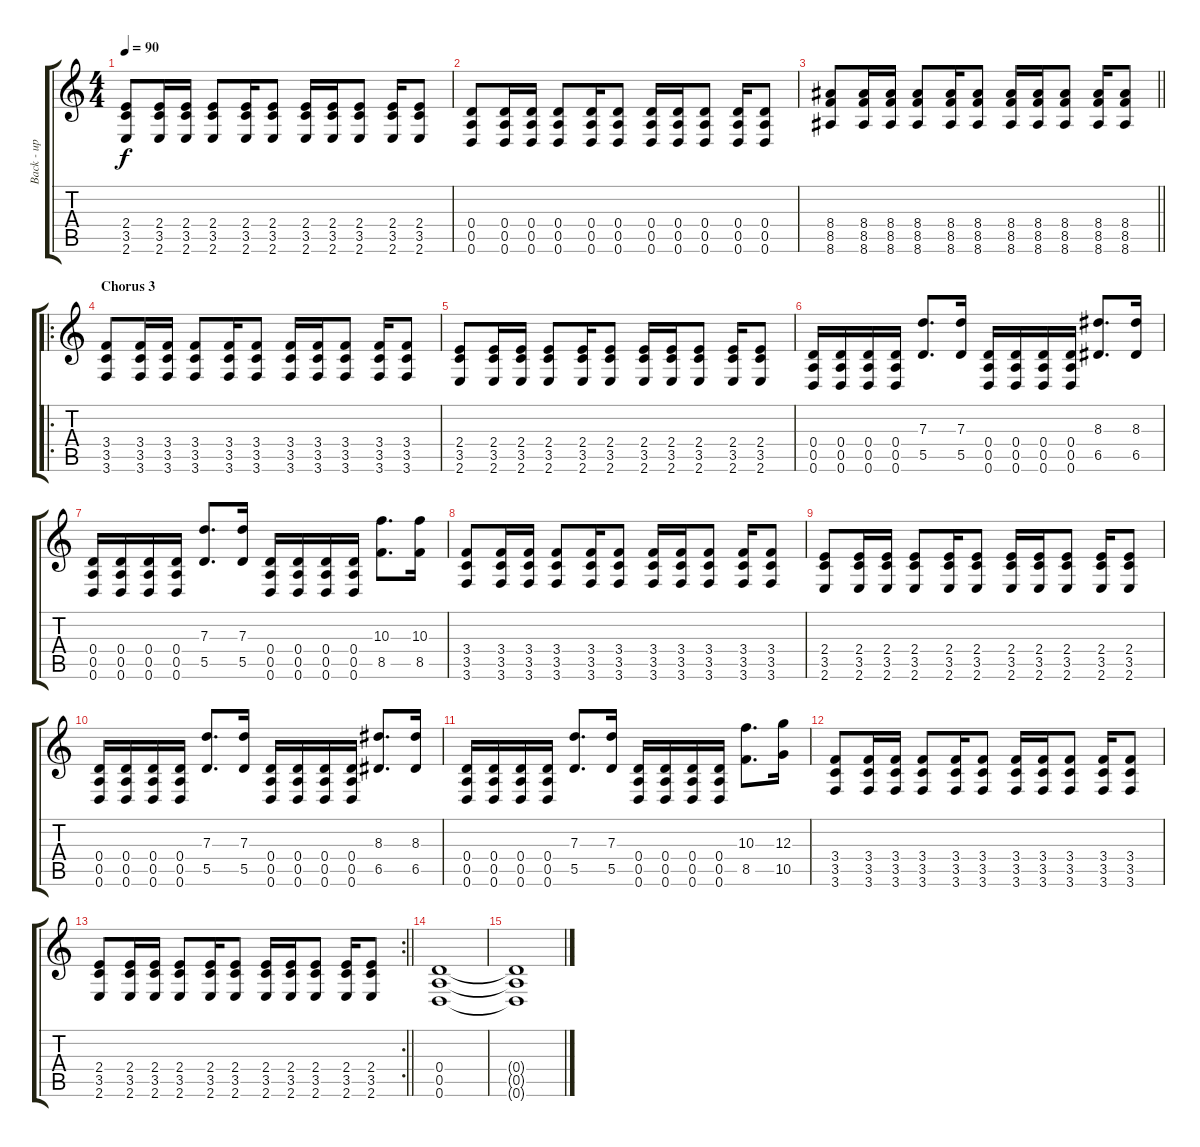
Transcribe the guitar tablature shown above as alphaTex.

\track ("Back - up" "Back - up") {instrument distortionguitar}
\staff {score tabs}
\tuning (E4 B3 G3 D3 A2 D2) {hide}
\ts (4 4)
\tempo 90
\clef g2
\ks c
(2.4 3.5 2.6).8{dy f instrument distortionguitar} (2.4 3.5 2.6).16 (2.4 3.5 2.6).16 (2.4 3.5 2.6).8 (2.4 3.5 2.6).16 (2.4 3.5 2.6).8{instrument distortionguitar} (2.4 3.5 2.6).16 (2.4 3.5 2.6).16 (2.4 3.5 2.6).8 (2.4 3.5 2.6).16 (2.4 3.5 2.6).8 |
(0.4 0.5 0.6).8{instrument distortionguitar} (0.4 0.5 0.6).16 (0.4 0.5 0.6).16 (0.4 0.5 0.6).8 (0.4 0.5 0.6).16 (0.4 0.5 0.6).8{instrument distortionguitar} (0.4 0.5 0.6).16 (0.4 0.5 0.6).16 (0.4 0.5 0.6).8 (0.4 0.5 0.6).16 (0.4 0.5 0.6).8 |
\barLineRight lightlight
(8.4 8.5 8.6).8{instrument distortionguitar} (8.4 8.5 8.6).16 (8.4 8.5 8.6).16 (8.4 8.5 8.6).8 (8.4 8.5 8.6).16 (8.4 8.5 8.6).8{instrument distortionguitar} (8.4 8.5 8.6).16 (8.4 8.5 8.6).16 (8.4 8.5 8.6).8 (8.4 8.5 8.6).16 (8.4 8.5 8.6).8 |
\ro
\section ("" "Chorus 3")
(3.4 3.5 3.6).8{instrument distortionguitar} (3.4 3.5 3.6).16 (3.4 3.5 3.6).16 (3.4 3.5 3.6).8 (3.4 3.5 3.6).16 (3.4 3.5 3.6).8{instrument distortionguitar} (3.4 3.5 3.6).16 (3.4 3.5 3.6).16 (3.4 3.5 3.6).8 (3.4 3.5 3.6).16 (3.4 3.5 3.6).8 |
(2.4 3.5 2.6).8{instrument distortionguitar} (2.4 3.5 2.6).16 (2.4 3.5 2.6).16 (2.4 3.5 2.6).8 (2.4 3.5 2.6).16 (2.4 3.5 2.6).8{instrument distortionguitar} (2.4 3.5 2.6).16 (2.4 3.5 2.6).16 (2.4 3.5 2.6).8 (2.4 3.5 2.6).16 (2.4 3.5 2.6).8 |
(0.4 0.5 0.6).16 (0.4 0.5 0.6).16 (0.4 0.5 0.6).16 (0.4 0.5 0.6).16 (7.3 5.5).8{d} (7.3 5.5).16 (0.4 0.5 0.6).16 (0.4 0.5 0.6).16 (0.4 0.5 0.6).16 (0.4 0.5 0.6).16 (8.3 6.5).8{d} (8.3 6.5).16 |
(0.4 0.5 0.6).16 (0.4 0.5 0.6).16 (0.4 0.5 0.6).16 (0.4 0.5 0.6).16 (7.3 5.5).8{d} (7.3 5.5).16 (0.4 0.5 0.6).16 (0.4 0.5 0.6).16 (0.4 0.5 0.6).16 (0.4 0.5 0.6).16 (10.3 8.5).8{d} (10.3 8.5).16 |
(3.4 3.5 3.6).8{instrument distortionguitar} (3.4 3.5 3.6).16 (3.4 3.5 3.6).16 (3.4 3.5 3.6).8 (3.4 3.5 3.6).16 (3.4 3.5 3.6).8{instrument distortionguitar} (3.4 3.5 3.6).16 (3.4 3.5 3.6).16 (3.4 3.5 3.6).8 (3.4 3.5 3.6).16 (3.4 3.5 3.6).8 |
(2.4 3.5 2.6).8{instrument distortionguitar} (2.4 3.5 2.6).16 (2.4 3.5 2.6).16 (2.4 3.5 2.6).8 (2.4 3.5 2.6).16 (2.4 3.5 2.6).8{instrument distortionguitar} (2.4 3.5 2.6).16 (2.4 3.5 2.6).16 (2.4 3.5 2.6).8 (2.4 3.5 2.6).16 (2.4 3.5 2.6).8 |
(0.4 0.5 0.6).16 (0.4 0.5 0.6).16 (0.4 0.5 0.6).16 (0.4 0.5 0.6).16 (7.3 5.5).8{d} (7.3 5.5).16 (0.4 0.5 0.6).16 (0.4 0.5 0.6).16 (0.4 0.5 0.6).16 (0.4 0.5 0.6).16 (8.3 6.5).8{d} (8.3 6.5).16 |
(0.4 0.5 0.6).16 (0.4 0.5 0.6).16 (0.4 0.5 0.6).16 (0.4 0.5 0.6).16 (7.3 5.5).8{d} (7.3 5.5).16 (0.4 0.5 0.6).16 (0.4 0.5 0.6).16 (0.4 0.5 0.6).16 (0.4 0.5 0.6).16 (10.3 8.5).8{d} (12.3 10.5).16 |
(3.4 3.5 3.6).8{instrument distortionguitar} (3.4 3.5 3.6).16 (3.4 3.5 3.6).16 (3.4 3.5 3.6).8 (3.4 3.5 3.6).16 (3.4 3.5 3.6).8{instrument distortionguitar} (3.4 3.5 3.6).16 (3.4 3.5 3.6).16 (3.4 3.5 3.6).8 (3.4 3.5 3.6).16 (3.4 3.5 3.6).8 |
\rc 2
\barLineRight lightlight
(2.4 3.5 2.6).8{instrument distortionguitar} (2.4 3.5 2.6).16 (2.4 3.5 2.6).16 (2.4 3.5 2.6).8 (2.4 3.5 2.6).16 (2.4 3.5 2.6).8{instrument distortionguitar} (2.4 3.5 2.6).16 (2.4 3.5 2.6).16 (2.4 3.5 2.6).8 (2.4 3.5 2.6).16 (2.4 3.5 2.6).8 |
(0.4 0.5 0.6).1 |
(0.4{t} 0.5{t} 0.6{t}).1
